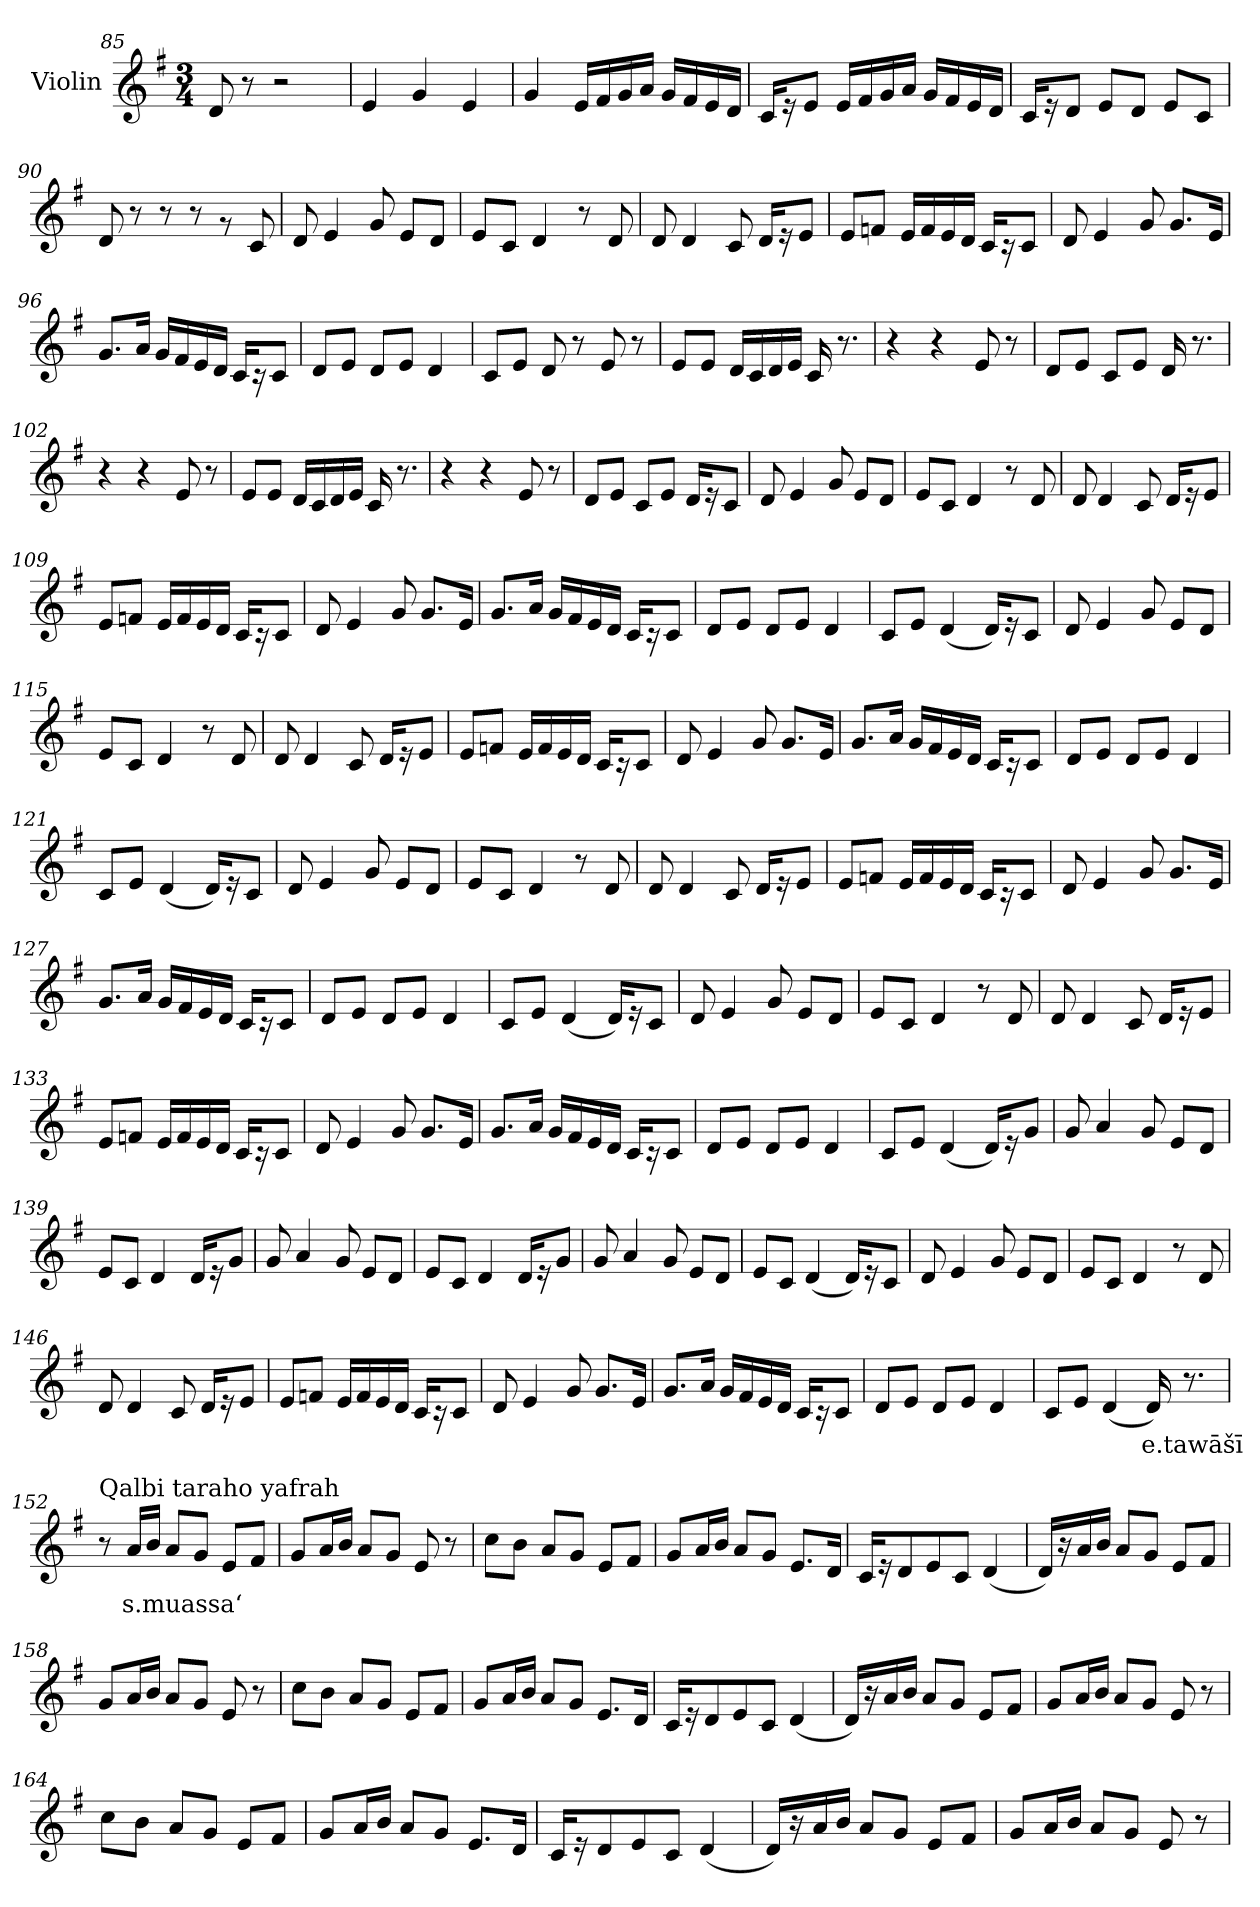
**kern	**text
*part1	*part1
*staff1	*staff1
*I"Violin	*
*clefG2	*
*k[f#]	*
*G:	*
*M3/4	*
=85	=85
8d/	.
8r	.
2r	.
=86	=86
4e/	.
4g/	.
4e/	.
=87	=87
4g/	.
16e/LL	.
16f#/	.
16g/	.
16a/JJ	.
16g/LL	.
16f#/	.
16e/	.
16d/JJ	.
=88	=88
16c/KL	.
16r	.
8e/J	.
16e/LL	.
16f#/	.
16g/	.
16a/JJ	.
16g/LL	.
16f#/	.
16e/	.
16d/JJ	.
!!LO:LB:g=z
=89	=89
16c/KL	.
16r	.
8d/J	.
8e/L	.
8d/J	.
8e/L	.
8c/J	.
=90	=90
8d/	.
8r	.
8r	.
8r	.
8rg	.
8c/	.
=91	=91
8d/	.
4e/	.
8g/	.
8e/L	.
8d/J	.
=92	=92
8e/L	.
8c/J	.
4d/	.
8r	.
8d/	.
=93	=93
8d/	.
4d/	.
8c/	.
16d/KL	.
16r	.
8e/J	.
!!LO:LB:g=z
=94	=94
8e/L	.
8fn/J	.
16e/LL	.
16f/	.
16e/	.
16d/JJ	.
16c/KL	.
16r	.
8c/J	.
=95	=95
8d/	.
4e/	.
8g/	.
8.g/L	.
16e/Jk	.
=96	=96
8.g/L	.
16a/Jk	.
16g/LL	.
16f#/	.
16e/	.
16d/JJ	.
16c/KL	.
16r	.
8c/J	.
=97	=97
8d/L	.
8e/J	.
8d/L	.
8e/J	.
4d/	.
=98	=98
8c/L	.
8e/J	.
8d/	.
8r	.
8e/	.
8r	.
!!LO:LB:g=z
=99	=99
8e/L	.
8e/J	.
16d/LL	.
16c/	.
16d/	.
16e/JJ	.
16c/	.
8.r	.
=100	=100
4r	.
4r	.
8e/	.
8r	.
=101	=101
8d/L	.
8e/J	.
8c/L	.
8e/J	.
16d/	.
8.r	.
=102	=102
4r	.
4r	.
8e/	.
8r	.
=103	=103
8e/L	.
8e/J	.
16d/LL	.
16c/	.
16d/	.
16e/JJ	.
16c/	.
8.r	.
!!LO:LB:g=z
=104	=104
4r	.
4r	.
8e/	.
8r	.
=105	=105
8d/L	.
8e/J	.
8c/L	.
8e/J	.
16d/KL	.
16r	.
8c/J	.
=106	=106
8d/	.
4e/	.
8g/	.
8e/L	.
8d/J	.
=107	=107
8e/L	.
8c/J	.
4d/	.
8r	.
8d/	.
=108	=108
8d/	.
4d/	.
8c/	.
16d/KL	.
16r	.
8e/J	.
!!LO:LB:g=z
=109	=109
8e/L	.
8fn/J	.
16e/LL	.
16f/	.
16e/	.
16d/JJ	.
16c/KL	.
16r	.
8c/J	.
=110	=110
8d/	.
4e/	.
8g/	.
8.g/L	.
16e/Jk	.
=111	=111
8.g/L	.
16a/Jk	.
16g/LL	.
16f#/	.
16e/	.
16d/JJ	.
16c/KL	.
16r	.
8c/J	.
=112	=112
8d/L	.
8e/J	.
8d/L	.
8e/J	.
4d/	.
=113	=113
8c/L	.
8e/J	.
(<4d/	.
16d/KL)	.
16r	.
8c/J	.
!!LO:LB:g=z
=114	=114
8d/	.
4e/	.
8g/	.
8e/L	.
8d/J	.
=115	=115
8e/L	.
8c/J	.
4d/	.
8r	.
8d/	.
=116	=116
8d/	.
4d/	.
8c/	.
16d/KL	.
16r	.
8e/J	.
=117	=117
8e/L	.
8fn/J	.
16e/LL	.
16f/	.
16e/	.
16d/JJ	.
16c/KL	.
16r	.
8c/J	.
=118	=118
8d/	.
4e/	.
8g/	.
8.g/L	.
16e/Jk	.
!!LO:LB:g=z
=119	=119
8.g/L	.
16a/Jk	.
16g/LL	.
16f#/	.
16e/	.
16d/JJ	.
16c/KL	.
16r	.
8c/J	.
=120	=120
8d/L	.
8e/J	.
8d/L	.
8e/J	.
4d/	.
=121	=121
8c/L	.
8e/J	.
(<4d/	.
16d/KL)	.
16r	.
8c/J	.
=122	=122
8d/	.
4e/	.
8g/	.
8e/L	.
8d/J	.
=123	=123
8e/L	.
8c/J	.
4d/	.
8r	.
8d/	.
!!LO:PB:g=z
=124	=124
8d/	.
4d/	.
8c/	.
16d/KL	.
16r	.
8e/J	.
=125	=125
8e/L	.
8fn/J	.
16e/LL	.
16f/	.
16e/	.
16d/JJ	.
16c/KL	.
16r	.
8c/J	.
=126	=126
8d/	.
4e/	.
8g/	.
8.g/L	.
16e/Jk	.
=127	=127
8.g/L	.
16a/Jk	.
16g/LL	.
16f#/	.
16e/	.
16d/JJ	.
16c/KL	.
16r	.
8c/J	.
=128	=128
8d/L	.
8e/J	.
8d/L	.
8e/J	.
4d/	.
!!LO:LB:g=z
=129	=129
8c/L	.
8e/J	.
(<4d/	.
16d/KL)	.
16r	.
8c/J	.
=130	=130
8d/	.
4e/	.
8g/	.
8e/L	.
8d/J	.
=131	=131
8e/L	.
8c/J	.
4d/	.
8r	.
8d/	.
=132	=132
8d/	.
4d/	.
8c/	.
16d/KL	.
16r	.
8e/J	.
=133	=133
8e/L	.
8fn/J	.
16e/LL	.
16f/	.
16e/	.
16d/JJ	.
16c/KL	.
16r	.
8c/J	.
!!LO:LB:g=z
=134	=134
8d/	.
4e/	.
8g/	.
8.g/L	.
16e/Jk	.
=135	=135
8.g/L	.
16a/Jk	.
16g/LL	.
16f#/	.
16e/	.
16d/JJ	.
16c/KL	.
16r	.
8c/J	.
=136	=136
8d/L	.
8e/J	.
8d/L	.
8e/J	.
4d/	.
=137	=137
8c/L	.
8e/J	.
(<4d/	.
16d/KL)	.
16r	.
8g/J	.
=138	=138
8g/	.
4a/	.
8g/	.
8e/L	.
8d/J	.
!!LO:LB:g=z
=139	=139
8e/L	.
8c/J	.
4d/	.
16d/KL	.
16r	.
8g/J	.
=140	=140
8g/	.
4a/	.
8g/	.
8e/L	.
8d/J	.
=141	=141
8e/L	.
8c/J	.
4d/	.
16d/KL	.
16r	.
8g/J	.
=142	=142
8g/	.
4a/	.
8g/	.
8e/L	.
8d/J	.
=143	=143
8e/L	.
8c/J	.
(<4d/	.
16d/KL)	.
16r	.
8c/J	.
=144	=144
8d/	.
4e/	.
8g/	.
8e/L	.
8d/J	.
!!LO:LB:g=z
=145	=145
8e/L	.
8c/J	.
4d/	.
8r	.
8d/	.
=146	=146
8d/	.
4d/	.
8c/	.
16d/KL	.
16r	.
8e/J	.
=147	=147
8e/L	.
8fn/J	.
16e/LL	.
16f/	.
16e/	.
16d/JJ	.
16c/KL	.
16r	.
8c/J	.
=148	=148
8d/	.
4e/	.
8g/	.
8.g/L	.
16e/Jk	.
=149	=149
8.g/L	.
16a/Jk	.
16g/LL	.
16f#/	.
16e/	.
16d/JJ	.
16c/KL	.
16r	.
8c/J	.
!!LO:LB:g=z
=150	=150
8d/L	.
8e/J	.
8d/L	.
8e/J	.
4d/	.
=151	=151
8c/L	.
8e/J	.
(<4d/	.
!	!LO:LY:b
16d/)	e.tawāšī
8.r	.
=152	=152
!LO:TX:a:t=Qalbi taraho yafrah	!
8r	.
!	!LO:LY:b
16a/LL	s.muassa‘
16b/JJ	.
8a/L	.
8g/J	.
8e/L	.
8f#/J	.
=153	=153
8g/L	.
16a/L	.
16b/JJ	.
8a/L	.
8g/J	.
8e/	.
8r	.
=154	=154
8cc\L	.
8b\J	.
8a/L	.
8g/J	.
8e/L	.
8f#/J	.
!!LO:LB:g=z
=155	=155
8g/L	.
16a/L	.
16b/JJ	.
8a/L	.
8g/J	.
8.e/L	.
16d/Jk	.
=156	=156
16c/KL	.
16r	.
8d/	.
8e/	.
8c/J	.
(<4d/	.
=157	=157
16d/LL)	.
16r	.
16a/	.
16b/JJ	.
8a/L	.
8g/J	.
8e/L	.
8f#/J	.
=158	=158
8g/L	.
16a/L	.
16b/JJ	.
8a/L	.
8g/J	.
8e/	.
8r	.
=159	=159
8cc\L	.
8b\J	.
8a/L	.
8g/J	.
8e/L	.
8f#/J	.
!!LO:LB:g=z
=160	=160
8g/L	.
16a/L	.
16b/JJ	.
8a/L	.
8g/J	.
8.e/L	.
16d/Jk	.
=161	=161
16c/KL	.
16r	.
8d/	.
8e/	.
8c/J	.
(<4d/	.
=162	=162
16d/LL)	.
16r	.
16a/	.
16b/JJ	.
8a/L	.
8g/J	.
8e/L	.
8f#/J	.
=163	=163
8g/L	.
16a/L	.
16b/JJ	.
8a/L	.
8g/J	.
8e/	.
8r	.
=164	=164
8cc\L	.
8b\J	.
8a/L	.
8g/J	.
8e/L	.
8f#/J	.
!!LO:PB:g=z
=165	=165
8g/L	.
16a/L	.
16b/JJ	.
8a/L	.
8g/J	.
8.e/L	.
16d/Jk	.
=166	=166
16c/KL	.
16r	.
8d/	.
8e/	.
8c/J	.
(<4d/	.
=167	=167
16d/LL)	.
16r	.
16a/	.
16b/JJ	.
8a/L	.
8g/J	.
8e/L	.
8f#/J	.
=168	=168
8g/L	.
16a/L	.
16b/JJ	.
8a/L	.
8g/J	.
8e/	.
8r	.
=	=
*-	*-
